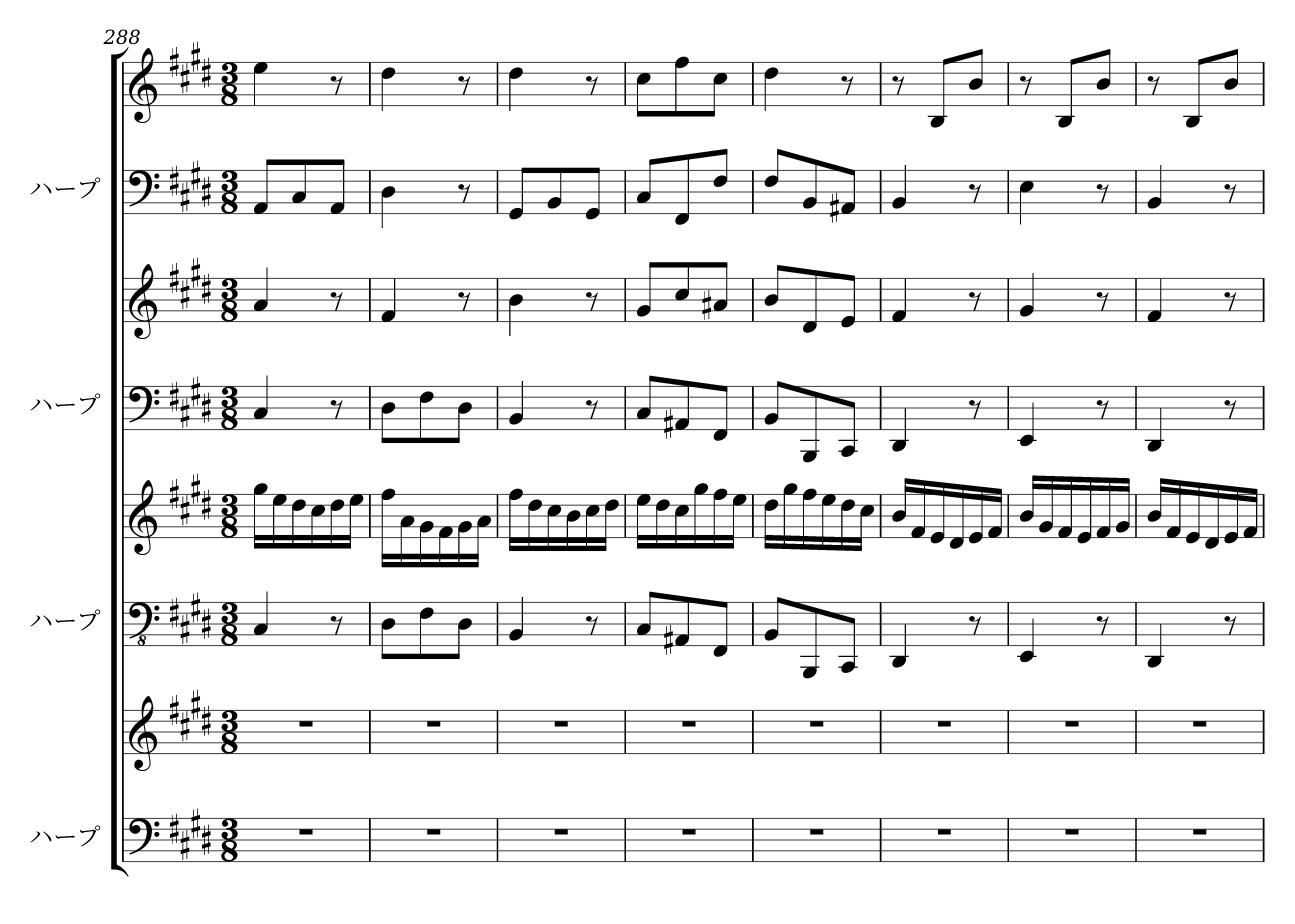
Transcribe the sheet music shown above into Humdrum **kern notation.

**kern	**kern	**kern	**kern	**kern	**kern	**kern	**kern
*part4	*part4	*part3	*part3	*part2	*part2	*part1	*part1
*staff8	*staff7	*staff6	*staff5	*staff4	*staff3	*staff2	*staff1
*I"ハープ	*	*I"ハープ	*	*I"ハープ	*	*I"ハープ	*
*clefF4	*clefG2	*clefFv4	*clefG2	*clefF4	*clefG2	*clefF4	*clefG2
*k[f#c#g#d#]	*k[f#c#g#d#]	*k[f#c#g#d#]	*k[f#c#g#d#]	*k[f#c#g#d#]	*k[f#c#g#d#]	*k[f#c#g#d#]	*k[f#c#g#d#]
*M3/8	*M3/8	*M3/8	*M3/8	*M3/8	*M3/8	*M3/8	*M3/8
=288	=288	=288	=288	=288	=288	=288	=288
4.r	4.r	4CC#/	16gg#\LL	4C#/	4a/	8AA/L	4ee\
.	.	.	16ee\	.	.	.	.
.	.	.	16dd#\	.	.	8C#/	.
.	.	.	16cc#\	.	.	.	.
.	.	8r	16dd#\	8r	8r	8AA/J	8r
.	.	.	16ee\JJ	.	.	.	.
=289	=289	=289	=289	=289	=289	=289	=289
4.r	4.r	8DD#\L	16ff#\LL	8D#\L	4f#/	4D#\	4dd#\
.	.	.	16a\	.	.	.	.
.	.	8FF#\	16g#\	8F#\	.	.	.
.	.	.	16f#\	.	.	.	.
.	.	8DD#\J	16g#\	8D#\J	8r	8r	8r
.	.	.	16a\JJ	.	.	.	.
=290	=290	=290	=290	=290	=290	=290	=290
4.r	4.r	4BBB/	16ff#\LL	4BB/	4b\	8GG#/L	4dd#\
.	.	.	16dd#\	.	.	.	.
.	.	.	16cc#\	.	.	8BB/	.
.	.	.	16b\	.	.	.	.
.	.	8r	16cc#\	8r	8r	8GG#/J	8r
.	.	.	16dd#\JJ	.	.	.	.
=291	=291	=291	=291	=291	=291	=291	=291
4.r	4.r	8CC#/L	16ee\LL	8C#/L	8g#/L	8C#/L	8cc#\L
.	.	.	16dd#\	.	.	.	.
.	.	8AAA#X/	16cc#\	8AA#X/	8cc#/	8FF#/	8ff#\
.	.	.	16gg#\	.	.	.	.
.	.	8FFF#/J	16ff#\	8FF#/J	8a#X/J	8F#/J	8cc#\J
.	.	.	16ee\JJ	.	.	.	.
!!LO:PB:g=z
=292	=292	=292	=292	=292	=292	=292	=292
4.r	4.r	8BBB/L	16dd#\LL	8BB/L	8b/L	8F#/L	4dd#\
.	.	.	16gg#\	.	.	.	.
.	.	8BBBB/	16ff#\	8BBB/	8d#/	8BB/	.
.	.	.	16ee\	.	.	.	.
.	.	8CCC#/J	16dd#\	8CC#/J	8e/J	8AA#X/J	8r
.	.	.	16cc#\JJ	.	.	.	.
=293	=293	=293	=293	=293	=293	=293	=293
4.r	4.r	4DDD#/	16b/LL	4DD#/	4f#/	4BB/	8r
.	.	.	16f#/	.	.	.	.
.	.	.	16e/	.	.	.	8B/L
.	.	.	16d#/	.	.	.	.
.	.	8r	16e/	8r	8r	8r	8b/J
.	.	.	16f#/JJ	.	.	.	.
=294	=294	=294	=294	=294	=294	=294	=294
4.r	4.r	4EEE/	16b/LL	4EE/	4g#/	4E\	8r
.	.	.	16g#/	.	.	.	.
.	.	.	16f#/	.	.	.	8B/L
.	.	.	16e/	.	.	.	.
.	.	8r	16f#/	8r	8r	8r	8b/J
.	.	.	16g#/JJ	.	.	.	.
=295	=295	=295	=295	=295	=295	=295	=295
4.r	4.r	4DDD#/	16b/LL	4DD#/	4f#/	4BB/	8r
.	.	.	16f#/	.	.	.	.
.	.	.	16e/	.	.	.	8B/L
.	.	.	16d#/	.	.	.	.
.	.	8r	16e/	8r	8r	8r	8b/J
.	.	.	16f#/JJ	.	.	.	.
=	=	=	=	=	=	=	=
*-	*-	*-	*-	*-	*-	*-	*-
